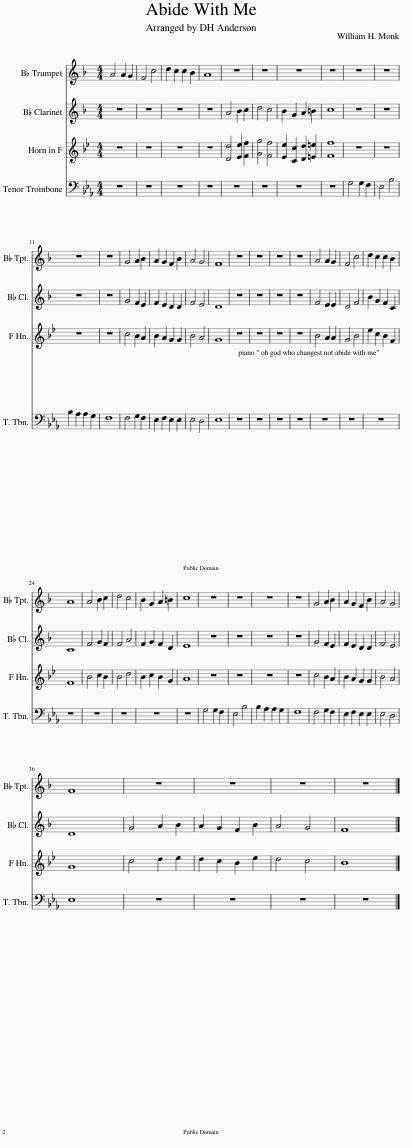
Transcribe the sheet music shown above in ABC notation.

X:1
%%score 1 2 3 4
L:1/8
M:4/4
I:linebreak $
K:Eb
V:1 treble transpose=-2
V:2 treble transpose=-2
V:3 treble transpose=-7
V:4 bass
V:1
[K:F] A4 A2 G2 | F4 c4 | d2 c2 c2 B2 | A8 | z8 | %5
 z8 | z8 | z8 | z8 | z8 |$ %10
 z8 | z8 | G4 A2 B2 | A2 G2 F2 B2 | A4 G4 | %15
 F8 | z8 | z8 | z8 | z8 | %20
 A4 A2 G2 | F4 c4 | d2 c2 c2 B2 |$ A8 | A4 B2 c2 | %25
 d4 c4 | B2 G2 A2 =B2 | c8 | z8 | z8 | %30
 z8 | z8 | G4 A2 B2 | A2 G2 F2 B2 | A4 G4 |$ %35
 F8 | z8 | z8 | z8 | z8 |] %40
V:2
[K:F] z8 | z8 | z8 | z8 | A4 B2 c2 | %5
 d4 c4 | B2 G2 A2 =B2 | c8 | z8 | z8 |$ %10
 z8 | z8 | G4 F2 E2 | F2 E2 D2 D2 | F4 E4 | %15
 D8 | z8 | z8 | z8 | z8 | %20
 F4 E2 E2 | D4 F4 | B2 G2 F2 C2 |$ C8 | F4 G2 F2 | %25
 F4 A4 | F2 G2 F2 D2 | E8 | z8 | z8 | %30
 z8 | z8 | G4 F2 E2 | F2 E2 D2 D2 | F4 E4 |$ %35
 D8 | G4 A2 B2 | A2 G2 F2 B2 | A4 G4 | F8 |] %40
V:3
[K:Bb] z8 | z8 | z8 | z8 | [Dd]4 [Ee]2 [Ff]2 | %5
 [Gg]4 [Ff]4 | [Ee]2 [Cc]2 [Dd]2 [=E=e]2 | [Ff]8 | z8 | z8 |$ %10
 z8 | z8 | c4 B2 A2 | B2 A2 G2 G2 | B4 A4 | %15
 G8 | z8 | z8 | z8 | z8 | %20
 B4 A2 A2 | G4 B4 | e2 c2 B2 F2 |$ F8 | B4 c2 B2 | %25
 B4 d4 | B2 c2 B2 G2 | A8 | z8 | z8 | %30
 z8 | z8 | c4 B2 A2 | B2 A2 G2 G2 | B4 A4 |$ %35
 G8 | c4 d2 e2 | d2 c2 B2 e2 | d4 c4 | B8 |] %40
V:4
 z8 | z8 | z8 | z8 | z8 | %5
 z8 | z8 | z8 | G,4 G,2 F,2 | E,4 B,4 |$ %10
 B,2 A,2 A,2 G,2 | F,8 | F,4 G,2 F,2 | E,2 F,2 E,2 E,2 | E,4 D,4 | %15
 E,8 | z8 | z8 | z8 | z8 | %20
 z8 | z8 | z8 |$ z8 | z8 | %25
 z8 | z8 | z8 | G,4 G,2 F,2 | E,4 B,4 | %30
 B,2 A,2 A,2 G,2 | F,8 | F,4 G,2 F,2 | E,2 F,2 E,2 E,2 | E,4 D,4 |$ %35
 E,8 | z8 | z8 | z8 | z8 |] %40
